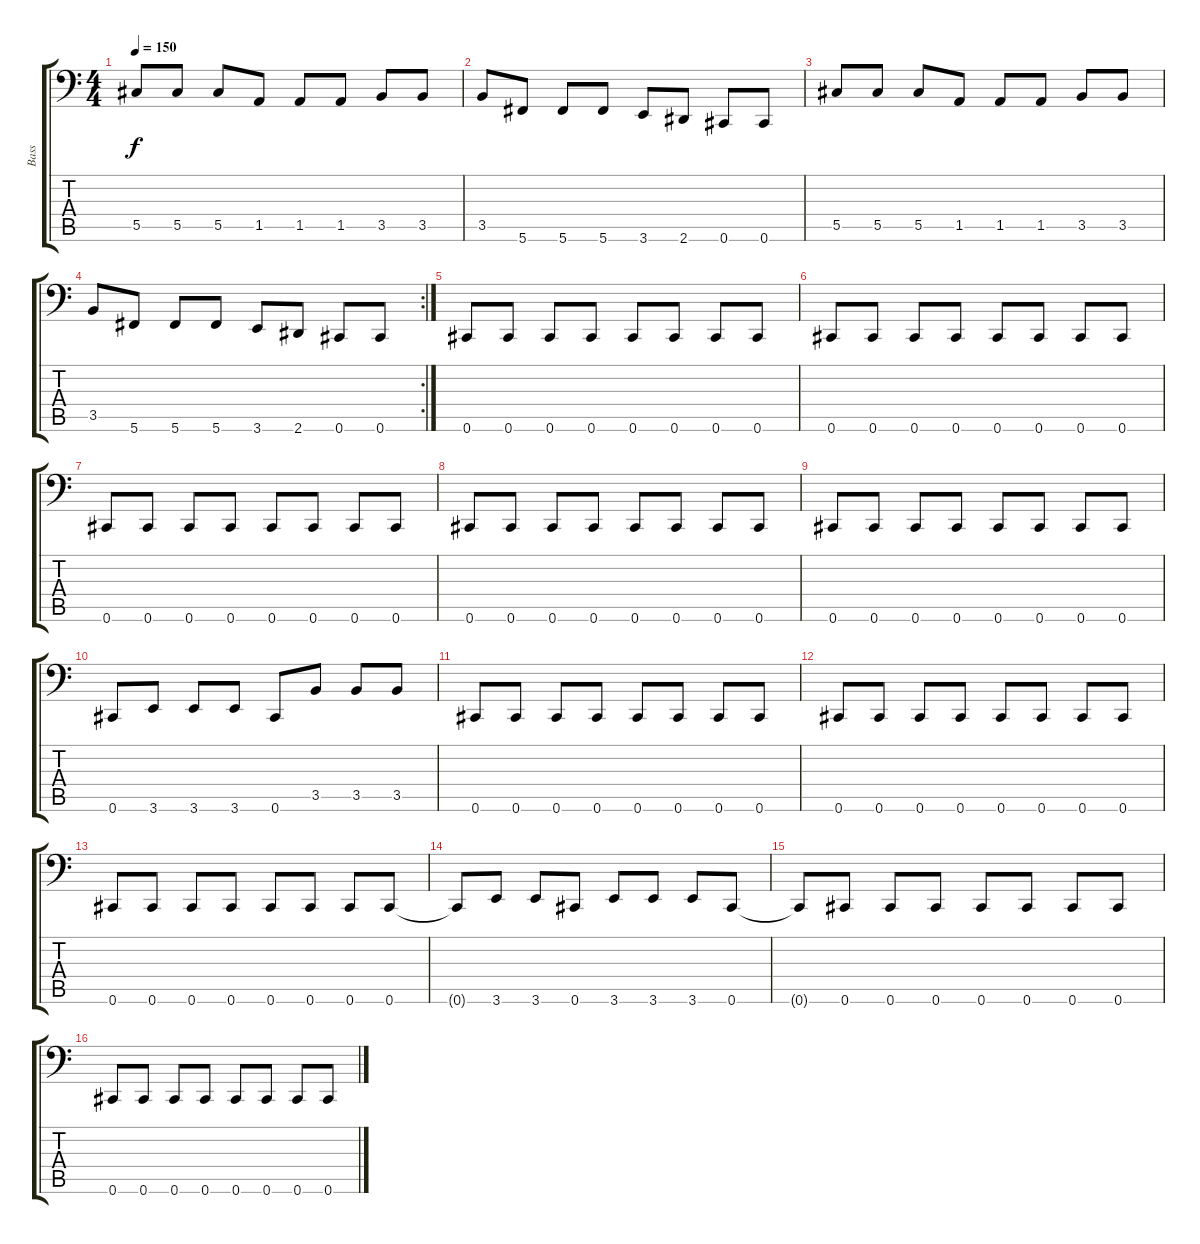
\track ("Bass " "Bass ") {instrument distortionguitar}
\staff {score tabs}
\tuning (Eb3 Bb2 Gb2 Db2 Ab1 Db1) {hide}
\ts (4 4)
\tempo 150
\clef f4
\ks c
5.5.8{dy f} 5.5.8 5.5.8 1.5.8 1.5.8 1.5.8 3.5.8 3.5.8 |
3.5.8 5.6.8 5.6.8 5.6.8 3.6.8 2.6.8 0.6.8 0.6.8 |
5.5.8 5.5.8 5.5.8 1.5.8 1.5.8 1.5.8 3.5.8 3.5.8 |
\rc 2
3.5.8 5.6.8 5.6.8 5.6.8 3.6.8 2.6.8 0.6.8 0.6.8 |
0.6.8 0.6.8 0.6.8 0.6.8 0.6.8 0.6.8 0.6.8 0.6.8 |
0.6.8 0.6.8 0.6.8 0.6.8 0.6.8 0.6.8 0.6.8 0.6.8 |
0.6.8 0.6.8 0.6.8 0.6.8 0.6.8 0.6.8 0.6.8 0.6.8 |
0.6.8 0.6.8 0.6.8 0.6.8 0.6.8 0.6.8 0.6.8 0.6.8 |
0.6.8 0.6.8 0.6.8 0.6.8 0.6.8 0.6.8 0.6.8 0.6.8 |
0.6.8 3.6.8 3.6.8 3.6.8 0.6.8 3.5.8 3.5.8 3.5.8 |
0.6.8 0.6.8 0.6.8 0.6.8 0.6.8 0.6.8 0.6.8 0.6.8 |
0.6.8 0.6.8 0.6.8 0.6.8 0.6.8 0.6.8 0.6.8 0.6.8 |
0.6.8 0.6.8 0.6.8 0.6.8 0.6.8 0.6.8 0.6.8 0.6.8 |
0.6{t}.8 3.6.8 3.6.8 0.6.8 3.6.8 3.6.8 3.6.8 0.6.8 |
0.6{t}.8 0.6.8 0.6.8 0.6.8 0.6.8 0.6.8 0.6.8 0.6.8 |
0.6.8 0.6.8 0.6.8 0.6.8 0.6.8 0.6.8 0.6.8 0.6.8
